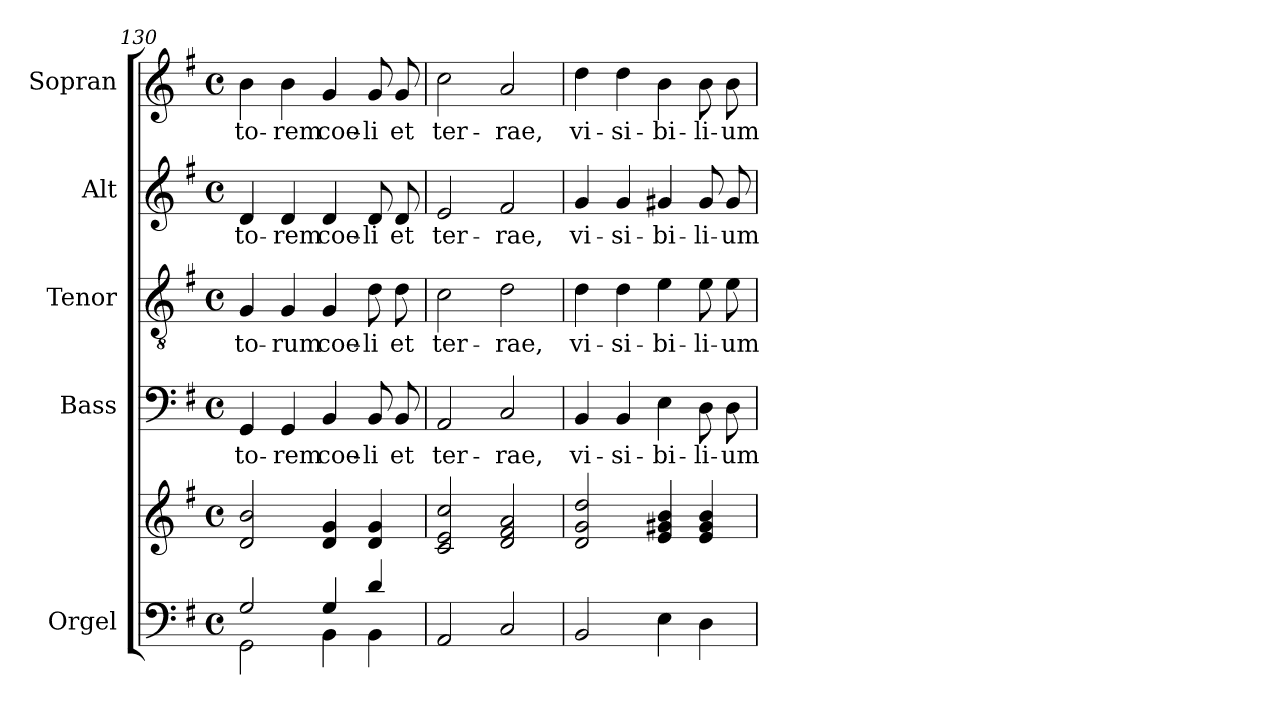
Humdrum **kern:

**kern	**kern	**kern	**text	**kern	**text	**kern	**text	**kern	**text
*part5	*part5	*part4	*part4	*part3	*part3	*part2	*part2	*part1	*part1
*staff6	*staff5	*staff4	*staff4	*staff3	*staff3	*staff2	*staff2	*staff1	*staff1
*I"Orgel	*	*I"Bass	*	*I"Tenor	*	*I"Alt	*	*I"Sopran	*
*I'Org.	*	*I'B.	*	*I'T.	*	*I'A.	*	*I'S.	*
!!LO:PB:g=z
*clefF4	*clefG2	*clefF4	*	*clefGv2	*	*clefG2	*	*clefG2	*
*k[f#]	*k[f#]	*k[f#]	*	*k[f#]	*	*k[f#]	*	*k[f#]	*
*G:	*G:	*G:	*	*G:	*	*G:	*	*G:	*
*M4/4	*M4/4	*M4/4	*	*M4/4	*	*M4/4	*	*M4/4	*
*met(c)	*met(c)	*met(c)	*	*met(c)	*	*met(c)	*	*met(c)	*
=130	=130	=130	=130	=130	=130	=130	=130	=130	=130
*^	*	*	*	*	*	*	*	*	*
2G/	2GG\	2d/ 2b/	4GG/	-to-	4G/	-to-	4d/	-to-	4b\	-to-
.	.	.	4GG/	-rem	4G/	-rum	4d/	-rem	4b\	-rem
4G/	4BB\	4d/ 4g/	4BB/	coe-	4G/	coe-	4d/	coe-	4g/	coe-
4d/	4BB\	4d/ 4g/	8BB/	-li	8d\	-li	8d/	-li	8g/	-li
.	.	.	8BB/	et	8d\	et	8d/	et	8g/	et
*v	*v	*	*	*	*	*	*	*	*	*
=131	=131	=131	=131	=131	=131	=131	=131	=131	=131
2AA/	2c/ 2e/ 2cc/	2AA/	ter-	2c\	ter-	2e/	ter-	2cc\	ter-
2C/	2d/ 2f#/ 2a/	2C/	-rae,	2d\	-rae,	2f#/	-rae,	2a/	-rae,
=132	=132	=132	=132	=132	=132	=132	=132	=132	=132
2BB/	2d/ 2g/ 2dd/	4BB/	vi-	4d\	vi-	4g/	vi-	4dd\	vi-
.	.	4BB/	-si-	4d\	-si-	4g/	-si-	4dd\	-si-
4E\	4e/ 4g#X/ 4b/	4E\	-bi-	4e\	-bi-	4g#X/	-bi-	4b\	-bi-
4D\	4e/ 4g#/ 4b/	8D\	-li-	8e\	-li-	8g#/	-li-	8b\	-li-
.	.	8D\	-um	8e\	-um	8g#/	-um	8b\	-um
=	=	=	=	=	=	=	=	=	=
*-	*-	*-	*-	*-	*-	*-	*-	*-	*-
